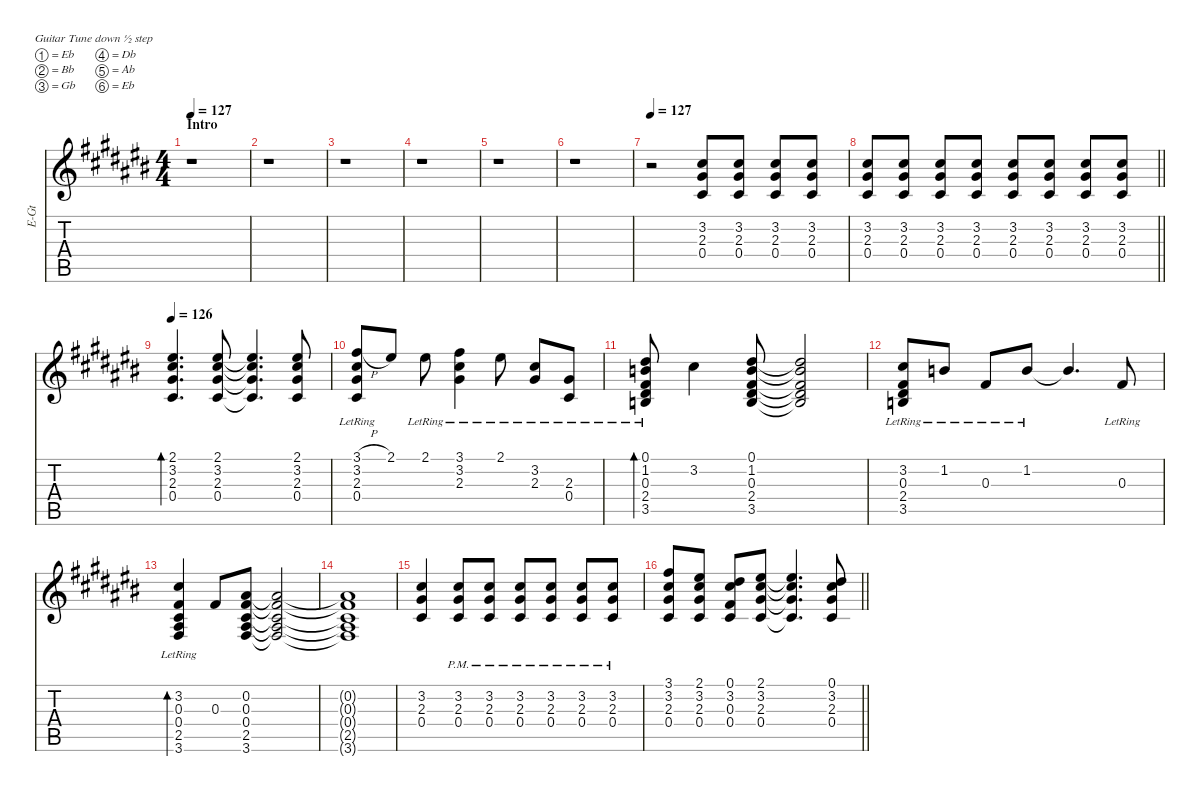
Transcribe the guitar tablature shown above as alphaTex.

\hideDynamics
\bracketExtendMode nobrackets
\otherSystemsTrackNameOrientation horizontal
\track ("Guitar 2 (Izzy)" "E-Gt") {defaultSystemsLayout 8 instrument distortionguitar}
\staff {score tabs}
\tuning (Eb4 Bb3 Gb3 Db3 Ab2 Eb2)
\ts (4 4)
\section ("" "Intro")
\tempo 127
\clef g2
\ks c#
r.1{dy ppp instrument distortionguitar beam Down} |
r.1{beam Down} |
r.1{beam Down} |
r.1{beam Down} |
r.1{beam Down} |
r.1{beam Down} |
\tempo 127
r.2{beam Down} (3.2{acc #} 2.3{acc #} 0.4{acc #}).8{beam Up} (3.2{acc #} 2.3{acc #} 0.4{acc #}).8{beam Up} (3.2{acc #} 2.3{acc #} 0.4{acc #}).8{dy pp beam Up} (3.2{acc #} 2.3{acc #} 0.4{acc #}).8{beam Up} |
\barLineRight lightlight
(3.2{acc #} 2.3{acc #} 0.4{acc #}).8{dy mp beam Up} (3.2{acc #} 2.3{acc #} 0.4{acc #}).8{beam Up} (3.2{acc #} 2.3{acc #} 0.4{acc #}).8{dy mf beam Up} (3.2{acc #} 2.3{acc #} 0.4{acc #}).8{beam Up} (3.2{acc #} 2.3{acc #} 0.4{acc #}).8{dy f beam Up} (3.2{acc #} 2.3{acc #} 0.4{acc #}).8{beam Up} (3.2{acc #} 2.3{acc #} 0.4{acc #}).8{beam Up} (3.2{acc #} 2.3{acc #} 0.4{acc #}).8{beam Up} |
\tempo 126
(2.1{acc #} 3.2{acc #} 2.3{acc #} 0.4{acc #}).4{d bd 60 beam Up} (2.1{acc #} 3.2{acc #} 2.3{acc #} 0.4{acc #}).8{beam Up} (2.1{t acc #} 3.2{t acc #} 2.3{t acc #} 0.4{t acc #}).4{d beam Up} (2.1{acc #} 3.2{acc #} 2.3{acc #} 0.4{acc #}).8{beam Up} |
(3.1{h acc #} 3.2{lr acc #} 2.3{lr acc #} 0.4{lr acc #}).8{beam Up} 2.1{acc #}.8{beam Up} 2.1{lr acc #}.8{beam Down} (3.1{lr acc #} 3.2{acc #} 2.3{acc #}).4{beam Down} 2.1{lr acc #}.8{beam Down} (3.2{lr acc #} 2.3{lr acc #}).8{beam Up} (2.3{lr acc #} 0.4{lr acc #}).8{beam Up} |
(0.1{lr acc #} 1.2{acc forcenatural} 0.3{lr acc #} 2.4{lr acc #} 3.5{lr acc forcenatural}).8{bd 60 beam Up} 3.2{acc #}.4{beam Down} (0.1{acc #} 1.2{acc forcenatural} 0.3{acc #} 2.4{acc #} 3.5{acc forcenatural}).8{beam Up} (0.1{t acc #} 1.2{t acc forcenatural} 0.3{t acc #} 2.4{t acc #} 3.5{t acc forcenatural}).2{beam Up} |
(3.2{acc #} 0.3{lr acc #} 2.4{lr acc #} 3.5{lr acc forcenatural}).8{beam Up} 1.2{lr acc forcenatural}.8{beam Up} 0.3{lr acc #}.8{beam Up} 1.2{lr acc forcenatural}.8{beam Up} 1.2{t acc forcenatural}.4{d beam Up} 0.3{lr acc #}.8{beam Up} |
(3.2{lr acc #} 0.3{acc #} 0.4{lr acc #} 2.5{lr acc #} 3.6{lr acc #}).4{bd 60 beam Up} 0.3{acc #}.8{beam Up} (0.2{acc #} 0.3{acc #} 0.4{acc #} 2.5{acc #} 3.6{acc #}).8{beam Up} (0.2{t acc #} 0.3{t acc #} 0.4{t acc #} 2.5{t acc #} 3.6{t acc #}).2{beam Up} |
(0.2{t acc #} 0.3{t acc #} 0.4{t acc #} 2.5{t acc #} 3.6{t acc #}).1{beam Up} |
(3.2{acc #} 2.3{acc #} 0.4{acc #}).4{beam Up} (3.2{pm acc #} 2.3{pm acc #} 0.4{pm acc #}).8{beam Up} (3.2{pm acc #} 2.3{pm acc #} 0.4{pm acc #}).8{beam Up} (3.2{pm acc #} 2.3{pm acc #} 0.4{pm acc #}).8{beam Up} (3.2{pm acc #} 2.3{pm acc #} 0.4{pm acc #}).8{beam Up} (3.2{pm acc #} 2.3{pm acc #} 0.4{pm acc #}).8{beam Up} (3.2{pm acc #} 2.3{pm acc #} 0.4{pm acc #}).8{beam Up} |
\barLineRight lightlight
(3.1{acc #} 3.2{acc #} 2.3{acc #} 0.4{acc #}).8{beam Up} (2.1{acc #} 3.2{acc #} 2.3{acc #} 0.4{acc #}).8{beam Up} (0.1{acc #} 3.2{acc #} 0.3{acc #} 0.4{acc #}).8{beam Up} (2.1{acc #} 3.2{acc #} 2.3{acc #} 0.4{acc #}).8{beam Up} (2.1{t acc #} 3.2{t acc #} 2.3{t acc #} 0.4{t acc #}).4{d beam Up} (0.1{acc #} 3.2{acc #} 2.3{acc #} 0.4{acc #}).8{beam Up}
